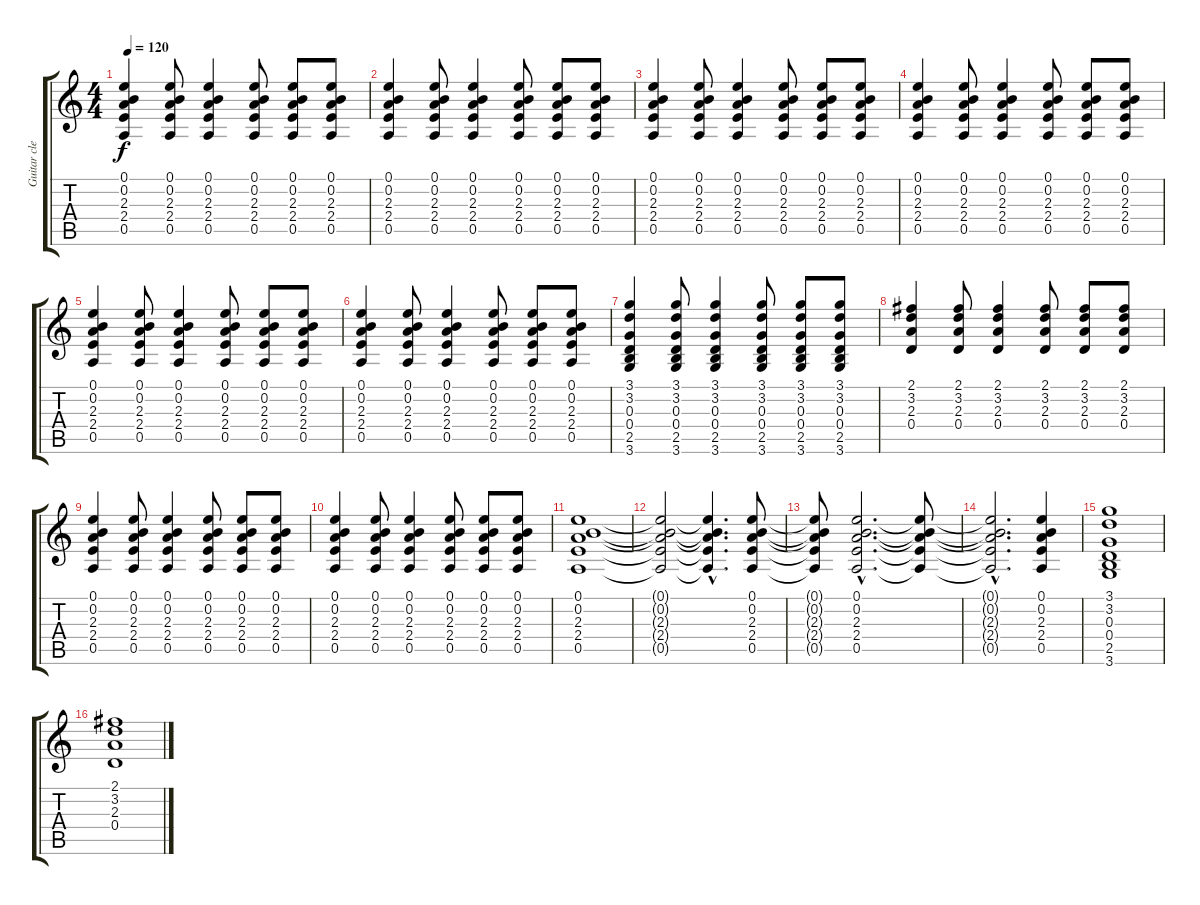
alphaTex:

\track ("Guitar clean" "Guitar cle") {instrument electricguitarclean}
\staff {score tabs}
\tuning (E4 B3 G3 D3 A2 E2) {hide}
\ts (4 4)
\tempo 120
\clef g2
\ks c
(0.1 0.2 2.3 2.4 0.5).4{dy f} (0.1 0.2 2.3 2.4 0.5).8 (0.1 0.2 2.3 2.4 0.5).4 (0.1 0.2 2.3 2.4 0.5).8 (0.1 0.2 2.3 2.4 0.5).8 (0.1 0.2 2.3 2.4 0.5).8 |
(0.1 0.2 2.3 2.4 0.5).4 (0.1 0.2 2.3 2.4 0.5).8 (0.1 0.2 2.3 2.4 0.5).4 (0.1 0.2 2.3 2.4 0.5).8 (0.1 0.2 2.3 2.4 0.5).8 (0.1 0.2 2.3 2.4 0.5).8 |
(0.1 0.2 2.3 2.4 0.5).4 (0.1 0.2 2.3 2.4 0.5).8 (0.1 0.2 2.3 2.4 0.5).4 (0.1 0.2 2.3 2.4 0.5).8 (0.1 0.2 2.3 2.4 0.5).8 (0.1 0.2 2.3 2.4 0.5).8 |
(0.1 0.2 2.3 2.4 0.5).4 (0.1 0.2 2.3 2.4 0.5).8 (0.1 0.2 2.3 2.4 0.5).4 (0.1 0.2 2.3 2.4 0.5).8 (0.1 0.2 2.3 2.4 0.5).8 (0.1 0.2 2.3 2.4 0.5).8 |
(0.1 0.2 2.3 2.4 0.5).4 (0.1 0.2 2.3 2.4 0.5).8 (0.1 0.2 2.3 2.4 0.5).4 (0.1 0.2 2.3 2.4 0.5).8 (0.1 0.2 2.3 2.4 0.5).8 (0.1 0.2 2.3 2.4 0.5).8 |
(0.1 0.2 2.3 2.4 0.5).4 (0.1 0.2 2.3 2.4 0.5).8 (0.1 0.2 2.3 2.4 0.5).4 (0.1 0.2 2.3 2.4 0.5).8 (0.1 0.2 2.3 2.4 0.5).8 (0.1 0.2 2.3 2.4 0.5).8 |
(3.1 3.2 0.3 0.4 2.5 3.6).4 (3.1 3.2 0.3 0.4 2.5 3.6).8 (3.1 3.2 0.3 0.4 2.5 3.6).4 (3.1 3.2 0.3 0.4 2.5 3.6).8 (3.1 3.2 0.3 0.4 2.5 3.6).8 (3.1 3.2 0.3 0.4 2.5 3.6).8 |
(2.1 3.2 2.3 0.4).4 (2.1 3.2 2.3 0.4).8 (2.1 3.2 2.3 0.4).4 (2.1 3.2 2.3 0.4).8 (2.1 3.2 2.3 0.4).8 (2.1 3.2 2.3 0.4).8 |
(0.1 0.2 2.3 2.4 0.5).4 (0.1 0.2 2.3 2.4 0.5).8 (0.1 0.2 2.3 2.4 0.5).4 (0.1 0.2 2.3 2.4 0.5).8 (0.1 0.2 2.3 2.4 0.5).8 (0.1 0.2 2.3 2.4 0.5).8 |
(0.1 0.2 2.3 2.4 0.5).4 (0.1 0.2 2.3 2.4 0.5).8 (0.1 0.2 2.3 2.4 0.5).4 (0.1 0.2 2.3 2.4 0.5).8 (0.1 0.2 2.3 2.4 0.5).8 (0.1 0.2 2.3 2.4 0.5).8 |
(0.1 0.2 2.3 2.4 0.5).1 |
(0.1{t} 0.2{t} 2.3{t} 2.4{t} 0.5{t}).2 (0.1{hac t} 0.2{hac t} 2.3{hac t} 2.4{hac t} 0.5{hac t}).4{d} (0.1 0.2 2.3 2.4 0.5).8 |
(0.1{t} 0.2{t} 2.3{t} 2.4{t} 0.5{t}).8 (0.1{hac} 0.2{hac} 2.3{hac} 2.4{hac} 0.5{hac}).2{d} (0.1{t} 0.2{t} 2.3{t} 2.4{t} 0.5{t}).8 |
(0.1{hac t} 0.2{hac t} 2.3{hac t} 2.4{hac t} 0.5{hac t}).2{d} (0.1 0.2 2.3 2.4 0.5).4 |
(3.1 3.2 0.3 0.4 2.5 3.6).1 |
(2.1 3.2 2.3 0.4).1
